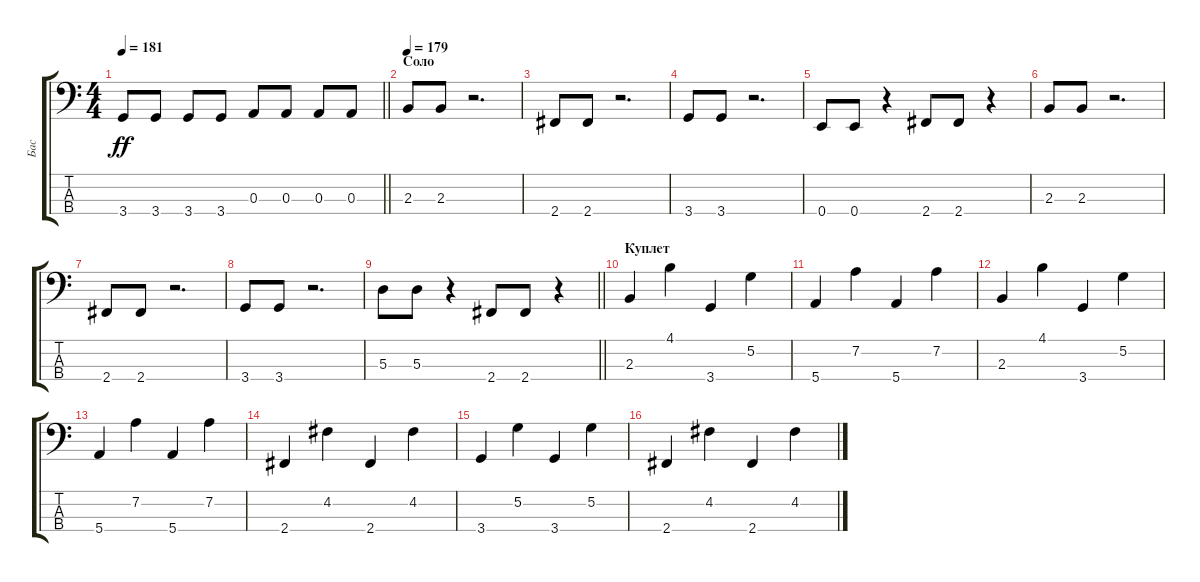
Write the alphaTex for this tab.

\track ("Бас" "Бас") {instrument electricbassfinger}
\staff {score tabs}
\tuning (G2 D2 A1 E1) {hide}
\ts (4 4)
\tempo 181
\clef f4
\barLineRight lightlight
\ks c
3.4.8{dy ff} 3.4.8 3.4.8 3.4.8 0.3.8 0.3.8 0.3.8 0.3.8 |
\section ("" "Соло")
\tempo 179
2.3.8 2.3.8 r.2{d} |
2.4.8 2.4.8 r.2{d} |
3.4.8 3.4.8 r.2{d} |
0.4.8 0.4.8 r.4 2.4.8 2.4.8 r.4 |
2.3.8 2.3.8 r.2{d} |
2.4.8 2.4.8 r.2{d} |
3.4.8 3.4.8 r.2{d} |
\barLineRight lightlight
5.3.8 5.3.8 r.4 2.4.8 2.4.8 r.4 |
\section ("" "Куплет")
2.3.4 4.1.4 3.4.4 5.2.4 |
5.4.4 7.2.4 5.4.4 7.2.4 |
2.3.4 4.1.4 3.4.4 5.2.4 |
5.4.4 7.2.4 5.4.4 7.2.4 |
2.4.4 4.2.4 2.4.4 4.2.4 |
3.4.4 5.2.4 3.4.4 5.2.4 |
2.4.4 4.2.4 2.4.4 4.2.4
